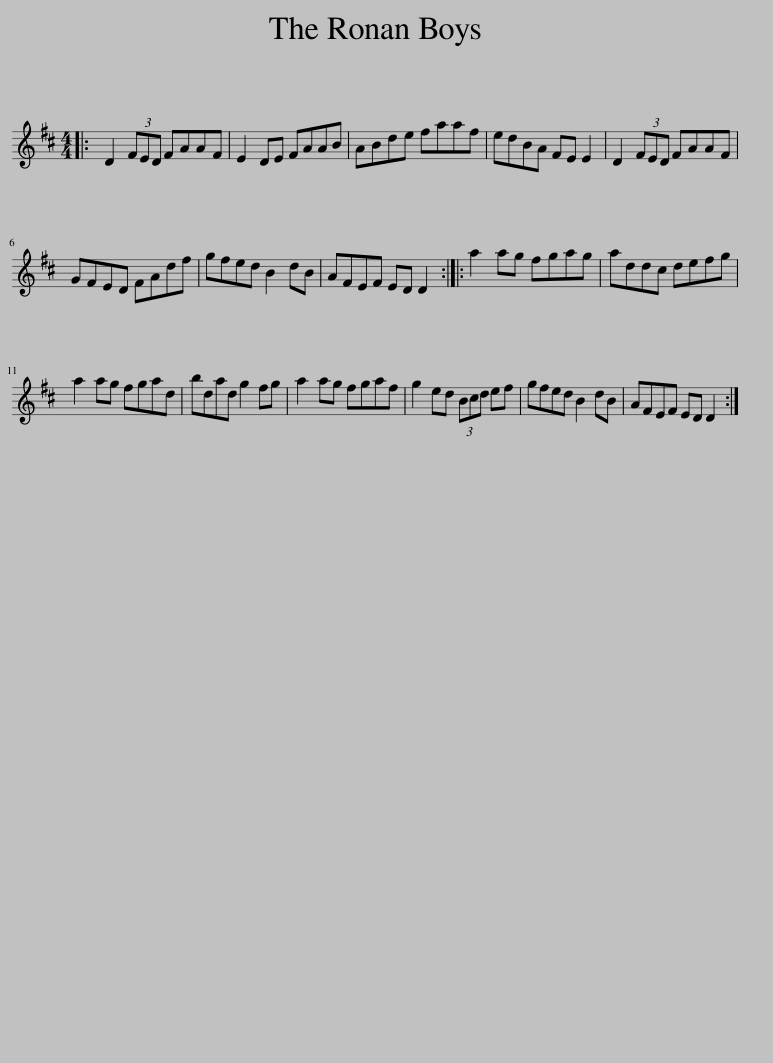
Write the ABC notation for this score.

X:1
L:1/8
M:4/4
I:linebreak $
K:D
V:1 treble
V:1
|: D2 (3FED FAAF | E2 DE FAAB | ABde faaf | edBA FE E2 | D2 (3FED FAAF |$ %5
 GFED FAdf | gfed B2 dB | AFEF ED D2 :: a2 ag fgag | addc defg |$ %10
 a2 ag fgad | bdad g2 fg | a2 ag fgaf | g2 ed (3Bcd ef | gfed B2 dB | %15
 AFEF ED D2 :| %16
